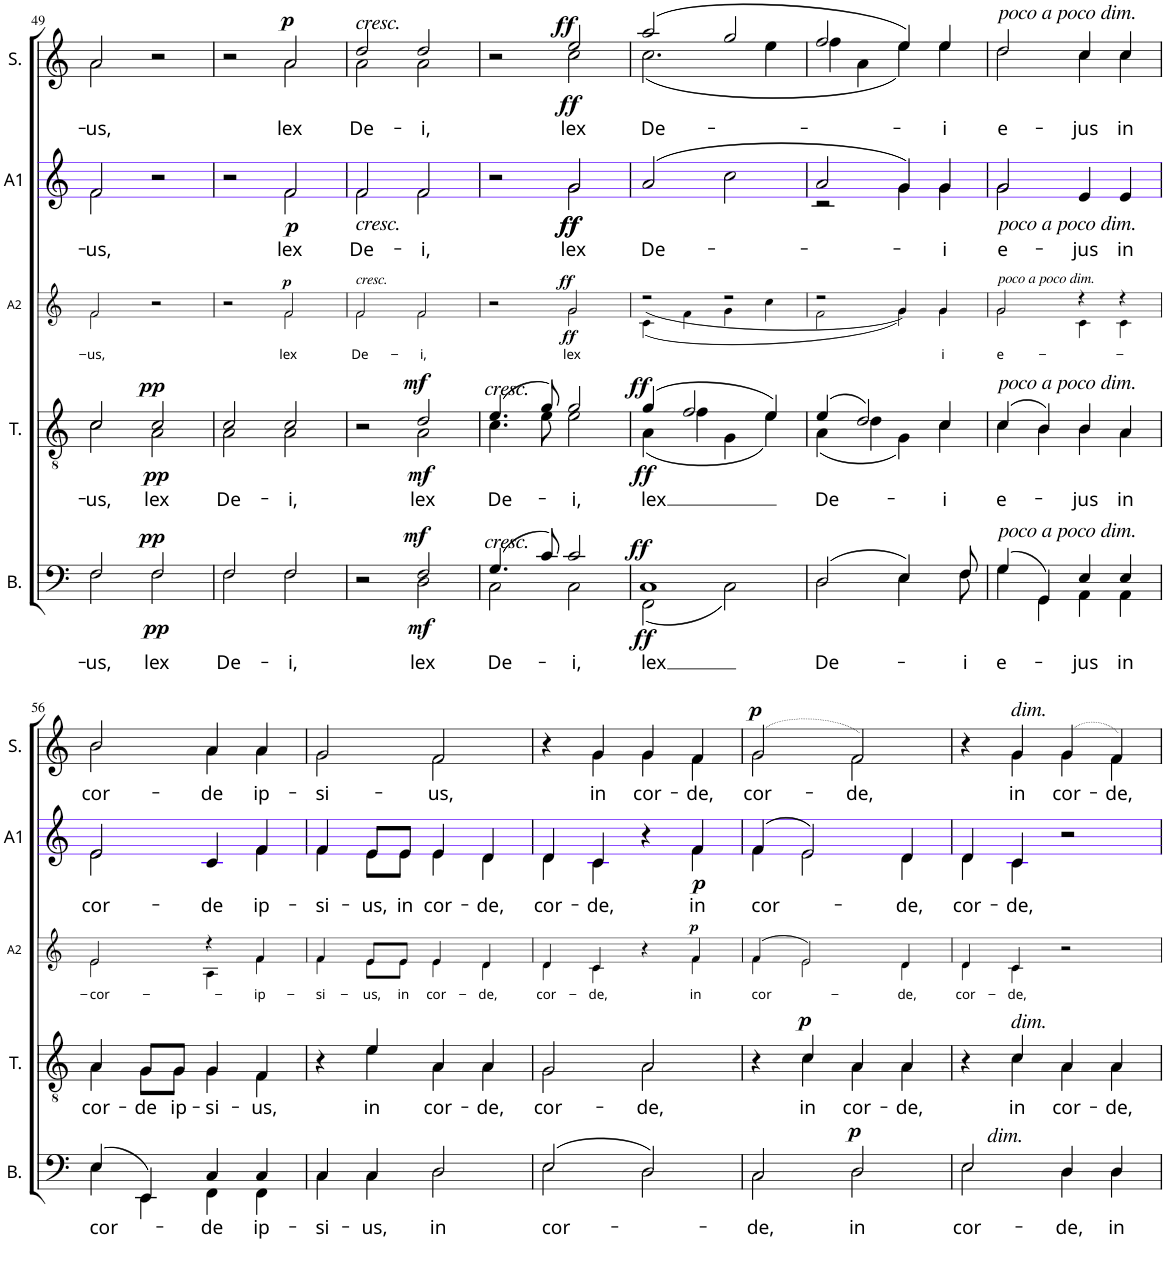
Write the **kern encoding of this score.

**kern	**text	**dynam	**kern	**text	**dynam	**kern	**text	**dynam	**kern	**text	**dynam	**kern	**text	**dynam
*part5	*part5	*part5	*part4	*part4	*part4	*part3	*part3	*part3	*part2	*part2	*part2	*part1	*part1	*part1
*staff5	*staff5	*staff5	*staff4	*staff4	*staff4	*staff3	*staff3	*staff3	*staff2	*staff2	*staff2	*staff1	*staff1	*staff1
*I"Basse	*	*	*I"Ténor	*	*	*I"Alto 2	*	*	*I"Alto 1	*	*	*I"Soprano	*	*
*I'B.	*	*	*I'T.	*	*	*I'A2	*	*	*I'A1	*	*	*I'S.	*	*
!!LO:PB:g=z
*clefF4	*	*	*clefGv2	*	*	*clefG2	*	*	*clefG2	*	*	*clefG2	*	*
*k[]	*	*	*k[]	*	*	*k[]	*	*	*k[]	*	*	*k[]	*	*
*M2/2	*	*	*M2/2	*	*	*M2/2	*	*	*M2/2	*	*	*M2/2	*	*
*met(c|)	*	*	*met(c|)	*	*	*met(c|)	*	*	*met(c|)	*	*	*met(c|)	*	*
=49	=49	=49	=49	=49	=49	=49	=49	=49	=49	=49	=49	=49	=49	=49
!	!LO:LY:b	!	!	!LO:LY:b	!	!	!LO:LY:b	!	!	!LO:LY:b	!	!	!LO:LY:b	!
*^	*	*	*^	*	*	*^	*	*	*^	*	*	*^	*	*
2F/	2F\	-us,	.	2c/	2c\	-us,	.	2f/	2f\	-us,	.	2f/	2f\	-us,	.	2a/	2a\	-us,	.
!	!	!LO:LY:b	!LO:DY:a	!	!	!LO:LY:b	!	!	!	!	!	!	!	!	!	!	!	!	!
!	!	!	!LO:DY:n=1:b	!	!	!	!LO:DY:a	!	!	!	!	!	!	!	!	!	!	!	!
!	!	!	!	!	!	!	!LO:DY:n=1:b	!	!	!	!	!	!	!	!	!	!	!	!
2F/	2F\	lex	pp pp	2c/	2A\	lex	pp pp	2r	2ryy	.	.	2r	2ryy	.	.	2r	2ryy	.	.
=50	=50	=50	=50	=50	=50	=50	=50	=50	=50	=50	=50	=50	=50	=50	=50	=50	=50	=50	=50
!	!	!LO:LY:b	!	!	!	!LO:LY:b	!	!	!	!	!	!	!	!	!	!	!	!	!
2F/	2F\	De-	.	2c/	2A\	De-	.	2r	2ryy	.	.	2r	2ryy	.	.	2r	2ryy	.	.
!	!	!LO:LY:b	!	!	!	!LO:LY:b	!	!	!	!LO:LY:b	!LO:DY:a	!	!	!LO:LY:b	!LO:DY:b	!	!	!LO:LY:b	!LO:DY:a
2F/	2F\	-i,	.	2c/	2A\	-i,	.	2f/	2f\	lex	p	2f/	2f\	lex	p	2a/	2a\	lex	p
=51	=51	=51	=51	=51	=51	=51	=51	=51	=51	=51	=51	=51	=51	=51	=51	=51	=51	=51	=51
!	!	!	!	!	!	!	!	!	!	!	!	!	!	!	!	!LO:TX:a:i:t=cresc.	!	!	!
!	!	!	!	!	!	!	!	!	!	!	!	!LO:TX:b:i:t=cresc.	!	!	!	!	!	!	!
!	!	!	!	!	!	!	!	!LO:TX:a:i:t=cresc.	!	!	!	!	!	!	!	!	!	!	!
!	!	!	!	!	!	!	!	!	!	!LO:LY:b	!	!	!	!LO:LY:b	!	!	!	!LO:LY:b	!
2r	2ryy	.	.	2r	2ryy	.	.	2f/	2f\	De-	.	2f/	2f\	De-	.	2dd/	2a\	De-	.
!	!	!LO:LY:b	!LO:DY:a	!	!	!LO:LY:b	!	!	!	!LO:LY:b	!	!	!	!LO:LY:b	!	!	!	!LO:LY:b	!
!	!	!	!LO:DY:n=1:b	!	!	!	!LO:DY:a	!	!	!	!	!	!	!	!	!	!	!	!
!	!	!	!	!	!	!	!LO:DY:n=1:b	!	!	!	!	!	!	!	!	!	!	!	!
2F/	2D\	lex	mf mf	2d/	2A\	lex	mf mf	2f/	2f\	-i,	.	2f/	2f\	-i,	.	2dd/	2a\	-i,	.
=52	=52	=52	=52	=52	=52	=52	=52	=52	=52	=52	=52	=52	=52	=52	=52	=52	=52	=52	=52
!	!	!	!	!LO:TX:a:i:t=cresc.	!	!	!	!	!	!	!	!	!	!	!	!	!	!	!
!LO:TX:a:i:t=cresc.	!	!	!	!	!	!	!	!	!	!	!	!	!	!	!	!	!	!	!
!	!	!LO:LY:b	!	!	!	!LO:LY:b	!	!	!	!	!	!	!	!	!	!	!	!	!
(4.G/	2C\	De-	.	(4.e/	4.c\	De-	.	2r	2ryy	.	.	2r	2ryy	.	.	2r	2ryy	.	.
8c/)	.	.	.	8g/)	8e\	.	.	.	.	.	.	.	.	.	.	.	.	.	.
!	!	!LO:LY:b	!	!	!	!LO:LY:b	!	!	!	!LO:LY:b	!LO:DY:a	!	!	!LO:LY:b	!	!	!	!LO:LY:b	!
!	!	!	!	!	!	!	!	!	!	!	!LO:DY:n=1:b	!	!	!	!LO:DY:b	!	!	!	!
!	!	!	!	!	!	!	!	!	!	!	!	!	!	!	!LO:DY:n=1:b	!	!	!	!LO:DY:a
!	!	!	!	!	!	!	!	!	!	!	!	!	!	!	!	!	!	!	!LO:DY:n=1:b
2c/	2C\	-i,	.	2g/	2e\	-i,	.	2g/	2g\	lex	ff ff	2g/	2g\	lex	ff ff	2ee/	2cc\	lex	ff ff
=53	=53	=53	=53	=53	=53	=53	=53	=53	=53	=53	=53	=53	=53	=53	=53	=53	=53	=53	=53
!	!	!LO:LY:b	!LO:DY:a	!	!	!LO:LY:b	!	!	!	!	!	!	!	!LO:LY:b	!	!	!	!LO:LY:b	!
!	!	!	!LO:DY:n=1:b	!	!	!	!LO:DY:a	!	!	!	!	!	!	!	!	!	!	!	!
!	!	!	!	!	!	!	!LO:DY:n=1:b	!	!	!	!	!	!	!	!	!	!	!	!
*	*	*	*	*	*	*	*	*	*	*	*	*v	*v	*	*	*	*	*	*
1C	(2FF\	lex	ff ff	(4g/	(4A\	lex	ff ff	(2r	(4c\	.	.	(2a/	De-	.	(2aa/	(2.cc\	De-	.
.	.	.	.	2f/	4f\	.	.	.	4f\	.	.	.	.	.	.	.	.	.
.	2C\)	.	.	.	4G\	.	.	2r	4g\	.	.	2cc\	.	.	2gg/	.	.	.
.	.	.	.	4e/)	4e\)	.	.	.	4cc\	.	.	.	.	.	.	4ee\	.	.
=54	=54	=54	=54	=54	=54	=54	=54	=54	=54	=54	=54	=54	=54	=54	=54	=54	=54	=54
!	!	!LO:LY:b	!	!	!	!LO:LY:b	!	!	!	!	!	!	!	!	!	!	!	!
*	*	*	*	*	*	*	*	*	*	*	*	*^	*	*	*	*	*	*
(2D/	2D\	De-	.	(4e/	(4A\	De-	.	2r	2f\	.	.	2a/	2r	.	.	2ff/	4ff\	.	.
.	.	.	.	2d/)	4d\	.	.	.	.	.	.	.	.	.	.	.	4a\	.	.
4.E/)	4.E\	.	.	.	4G\)	.	.	4g/)	4g\)	.	.	4g/)	4g\	.	.	4ee/)	4ee\)	.	.
!	!	!	!	!	!	!LO:LY:b	!	!	!	!LO:LY:b	!	!	!	!LO:LY:b	!	!	!	!LO:LY:b	!
.	.	.	.	4c/	4c\	-i	.	4g/	4g\	-i	.	4g/	4g\	-i	.	4ee/	4ee\	-i	.
!	!	!LO:LY:b	!	!	!	!	!	!	!	!	!	!	!	!	!	!	!	!	!
8F/	8F\	-i	.	.	.	.	.	.	.	.	.	.	.	.	.	.	.	.	.
=55	=55	=55	=55	=55	=55	=55	=55	=55	=55	=55	=55	=55	=55	=55	=55	=55	=55	=55	=55
!	!	!	!	!	!	!	!	!	!	!	!	!	!	!	!	!LO:TX:a:i:t=poco a poco dim.	!	!	!
!	!	!	!	!	!	!	!	!	!	!	!	!LO:TX:b:i:t=poco a poco dim.	!	!	!	!	!	!	!
!	!	!	!	!	!	!	!	!LO:TX:a:i:t=poco a poco dim.	!	!	!	!	!	!	!	!	!	!	!
!	!	!	!	!LO:TX:a:i:t=poco a poco dim.	!	!	!	!	!	!	!	!	!	!	!	!	!	!	!
!LO:TX:a:i:t=poco a poco dim.	!	!	!	!	!	!	!	!	!	!	!	!	!	!	!	!	!	!	!
!	!	!LO:LY:b	!	!	!	!LO:LY:b	!	!	!	!LO:LY:b	!	!	!	!LO:LY:b	!	!	!	!LO:LY:b	!
(4G/	4G\	e-	.	(4c/	4c\	e-	.	2g/	2g\	e-	.	2g/	2g\	e-	.	2dd/	2dd\	e-	.
4GG/)	4GG\	.	.	4B/)	4B\	.	.	.	.	.	.	.	.	.	.	.	.	.	.
!	!	!LO:LY:b	!	!	!	!LO:LY:b	!	!	!	!	!	!	!	!LO:LY:b	!	!	!	!LO:LY:b	!
4E/	4AA\	-jus	.	4B/	4B\	-jus	.	4r	4c\	.	.	4e/	2ryy	-jus	.	4cc/	4cc\	-jus	.
!	!	!LO:LY:b	!	!	!	!LO:LY:b	!	!	!	!	!	!	!	!LO:LY:b	!	!	!	!LO:LY:b	!
4E/	4AA\	in	.	4A/	4A\	in	.	4r	4c\	.	.	4e/	.	in	.	4cc/	4cc\	in	.
!!LO:LB:g=z	!!
=56	=56	=56	=56	=56	=56	=56	=56	=56	=56	=56	=56	=56	=56	=56	=56	=56	=56	=56	=56
!	!	!LO:LY:b	!	!	!	!LO:LY:b	!	!	!	!LO:LY:b	!	!	!	!LO:LY:b	!	!	!	!LO:LY:b	!
(4E/	4E\	cor-	.	4A/	4A\	cor-	.	2e/	2e\	cor-	.	2e/	2e\	cor-	.	2b/	2b\	cor-	.
!	!	!	!	!	!	!LO:LY:b	!	!	!	!	!	!	!	!	!	!	!	!	!
4EE/)	4EE\	.	.	8G/L	8G\L	-de	.	.	.	.	.	.	.	.	.	.	.	.	.
!	!	!	!	!	!	!LO:LY:b	!	!	!	!	!	!	!	!	!	!	!	!	!
.	.	.	.	8G/J	8G\J	ip-	.	.	.	.	.	.	.	.	.	.	.	.	.
!	!	!LO:LY:b	!	!	!	!LO:LY:b	!	!	!	!	!	!	!	!LO:LY:b	!	!	!	!LO:LY:b	!
4C/	4FF\	-de	.	4G/	4G\	-si-	.	4r	4A\	.	.	4c/	4ryy	-de	.	4a/	4a\	-de	.
!	!	!LO:LY:b	!	!	!	!LO:LY:b	!	!	!	!LO:LY:b	!	!	!	!LO:LY:b	!	!	!	!LO:LY:b	!
4C/	4FF\	ip-	.	4F/	4F\	-us,	.	4f/	4f\	ip-	.	4f/	4f\	ip-	.	4a/	4a\	ip-	.
=57	=57	=57	=57	=57	=57	=57	=57	=57	=57	=57	=57	=57	=57	=57	=57	=57	=57	=57	=57
!	!	!LO:LY:b	!	!	!	!	!	!	!	!LO:LY:b	!	!	!	!LO:LY:b	!	!	!	!LO:LY:b	!
4C/	4C\	-si-	.	4r	4ryy	.	.	4f/	4f\	-si-	.	4f/	4f\	-si-	.	2g/	2g\	-si-	.
!	!	!LO:LY:b	!	!	!	!LO:LY:b	!	!	!	!LO:LY:b	!	!	!	!LO:LY:b	!	!	!	!	!
4C/	4C\	-us,	.	4e/	4e\	in	.	8e/L	8e\L	-us,	.	8e/L	8e\L	-us,	.	.	.	.	.
!	!	!	!	!	!	!	!	!	!	!LO:LY:b	!	!	!	!LO:LY:b	!	!	!	!	!
.	.	.	.	.	.	.	.	8e/J	8e\J	in	.	8e/J	8e\J	in	.	.	.	.	.
!	!	!LO:LY:b	!	!	!	!LO:LY:b	!	!	!	!LO:LY:b	!	!	!	!LO:LY:b	!	!	!	!LO:LY:b	!
2D/	2D\	in	.	4A/	4A\	cor-	.	4e/	4e\	cor-	.	4e/	4e\	cor-	.	2f/	2f\	-us,	.
!	!	!	!	!	!	!LO:LY:b	!	!	!	!LO:LY:b	!	!	!	!LO:LY:b	!	!	!	!	!
.	.	.	.	4A/	4A\	-de,	.	4d/	4d\	-de,	.	4d/	4d\	-de,	.	.	.	.	.
=58	=58	=58	=58	=58	=58	=58	=58	=58	=58	=58	=58	=58	=58	=58	=58	=58	=58	=58	=58
!	!	!LO:LY:b	!	!	!	!LO:LY:b	!	!	!	!LO:LY:b	!	!	!	!LO:LY:b	!	!	!	!	!
(2E/	2E\	cor-	.	2G/	2G\	cor-	.	4d/	4d\	cor-	.	4d/	4d\	cor-	.	4r	4ryy	.	.
!	!	!	!	!	!	!	!	!	!	!LO:LY:b	!	!	!	!LO:LY:b	!	!	!	!LO:LY:b	!
.	.	.	.	.	.	.	.	4c/	4c\	-de,	.	4c/	4c\	-de,	.	4g/	4g\	in	.
!	!	!	!	!	!	!LO:LY:b	!	!	!	!	!	!	!	!	!	!	!	!LO:LY:b	!
2D/)	2D\	.	.	2A/	2A\	-de,	.	4r	4ryy	.	.	4r	4ryy	.	.	4g/	4g\	cor-	.
!	!	!	!	!	!	!	!	!	!	!LO:LY:b	!LO:DY:a	!	!	!LO:LY:b	!LO:DY:b	!	!	!LO:LY:b	!
.	.	.	.	.	.	.	.	4f/	4f\	in	p	4f/	4f\	in	p	4f/	4f\	-de,	.
=59	=59	=59	=59	=59	=59	=59	=59	=59	=59	=59	=59	=59	=59	=59	=59	=59	=59	=59	=59
!	!	!LO:LY:b	!	!	!	!	!	!	!	!LO:LY:b	!	!	!	!LO:LY:b	!	!	!	!LO:LY:b	!LO:DY:a
2C/	2C\	-de,	.	4r	4ryy	.	.	(4f/	4f\	cor-	.	(4f/	4f\	cor-	.	(2g/	2g\	cor-	p
!	!	!	!	!	!	!LO:LY:b	!LO:DY:a	!	!	!	!	!	!	!	!	!	!	!	!
.	.	.	.	4c/	4c\	in	p	2e/)	2e\	.	.	2e/)	2e\	.	.	.	.	.	.
!	!	!LO:LY:b	!LO:DY:a	!	!	!LO:LY:b	!	!	!	!	!	!	!	!	!	!	!	!LO:LY:b	!
2D/	2D\	in	p	4A/	4A\	cor-	.	.	.	.	.	.	.	.	.	2f/)	2f\	-de,	.
!	!	!	!	!	!	!LO:LY:b	!	!	!	!LO:LY:b	!	!	!	!LO:LY:b	!	!	!	!	!
.	.	.	.	4A/	4A\	-de,	.	4d/	4d\	-de,	.	4d/	4d\	-de,	.	.	.	.	.
=60	=60	=60	=60	=60	=60	=60	=60	=60	=60	=60	=60	=60	=60	=60	=60	=60	=60	=60	=60
!LO:TX:a:i:t=dim.	!	!	!	!	!	!	!	!	!	!	!	!	!	!	!	!	!	!	!
!	!	!LO:LY:b	!	!	!	!	!	!	!	!LO:LY:b	!	!	!	!LO:LY:b	!	!	!	!	!
2E/	2E\	cor-	.	4r	4ryy	.	.	4d/	4d\	cor-	.	4d/	4d\	cor-	.	4r	4ryy	.	.
!	!	!	!	!	!	!	!	!	!	!	!	!	!	!	!	!LO:TX:a:i:t=dim.	!	!	!
!	!	!	!	!LO:TX:a:i:t=dim.	!	!	!	!	!	!	!	!	!	!	!	!	!	!	!
!	!	!	!	!	!	!LO:LY:b	!	!	!	!LO:LY:b	!	!	!	!LO:LY:b	!	!	!	!LO:LY:b	!
.	.	.	.	4c/	4c\	in	.	4c/	4c\	-de,	.	4c/	4c\	-de,	.	4g/	4g\	in	.
!	!	!LO:LY:b	!	!	!	!LO:LY:b	!	!	!	!	!	!	!	!	!	!	!	!LO:LY:b	!
4D/	4D\	-de,	.	4A/	4A\	cor-	.	2r	2ryy	.	.	2r	2ryy	.	.	(4g/	4g\	cor-	.
!	!	!LO:LY:b	!	!	!	!LO:LY:b	!	!	!	!	!	!	!	!	!	!	!	!LO:LY:b	!
4D/	4D\	in	.	4A/	4A\	-de,	.	.	.	.	.	.	.	.	.	4f/)	4f\	-de,	.
*v	*v	*	*	*	*	*	*	*v	*v	*	*	*v	*v	*	*	*v	*v	*	*
*	*	*	*v	*v	*	*	*	*	*	*	*	*	*	*	*
=	=	=	=	=	=	=	=	=	=	=	=	=	=	=
*-	*-	*-	*-	*-	*-	*-	*-	*-	*-	*-	*-	*-	*-	*-
